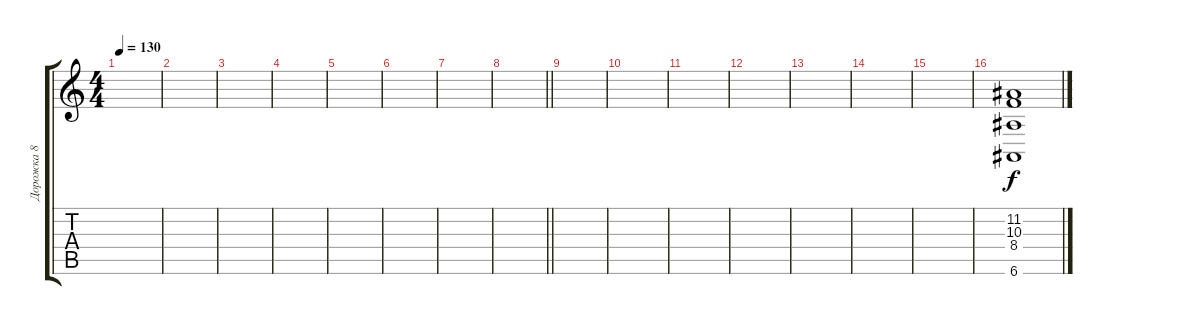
\track ("Дорожка 8" "Дорожка 8") {instrument seashore}
\staff {score tabs}
\tuning (E4 B3 G3 D3 A2 E2) {hide}
\ts (4 4)
\tempo 130
\clef g2
\ks c
|
|
|
|
|
|
|
\barLineRight lightlight
|
|
|
|
|
|
|
|
(11.2 10.3 8.4 6.6).1
